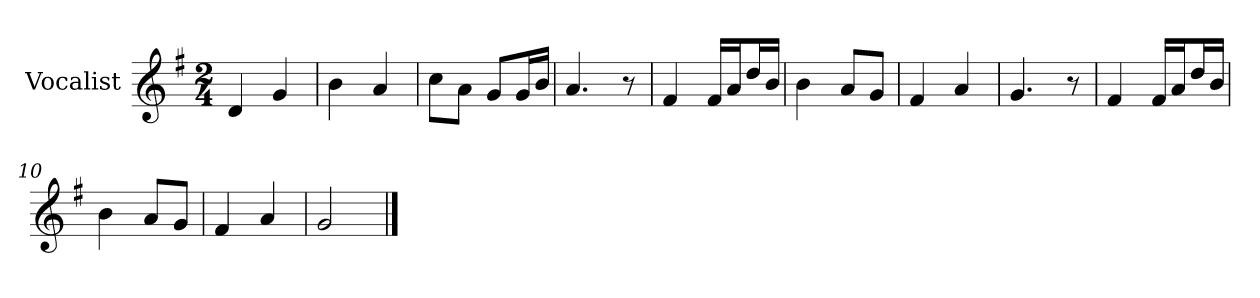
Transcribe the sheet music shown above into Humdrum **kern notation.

**kern
*part1
*staff1
*I"Vocalist
*k[f#]
*G:
*M2/4
=1
4d
4g
=2
4b
4a
=3
8ccL
8aJ
8gL
16gL
16bJJ
=4
4.a
8r
=5
4f#
16f#LL
16aJ
16ddL
16bJJ
=6
4b
8aL
8gJ
=7
4f#
4a
=8
4.g
8r
=9
4f#
16f#LL
16aJ
16ddL
16bJJ
=10
4b
8aL
8gJ
=11
4f#
4a
=12
2g
==
*-
